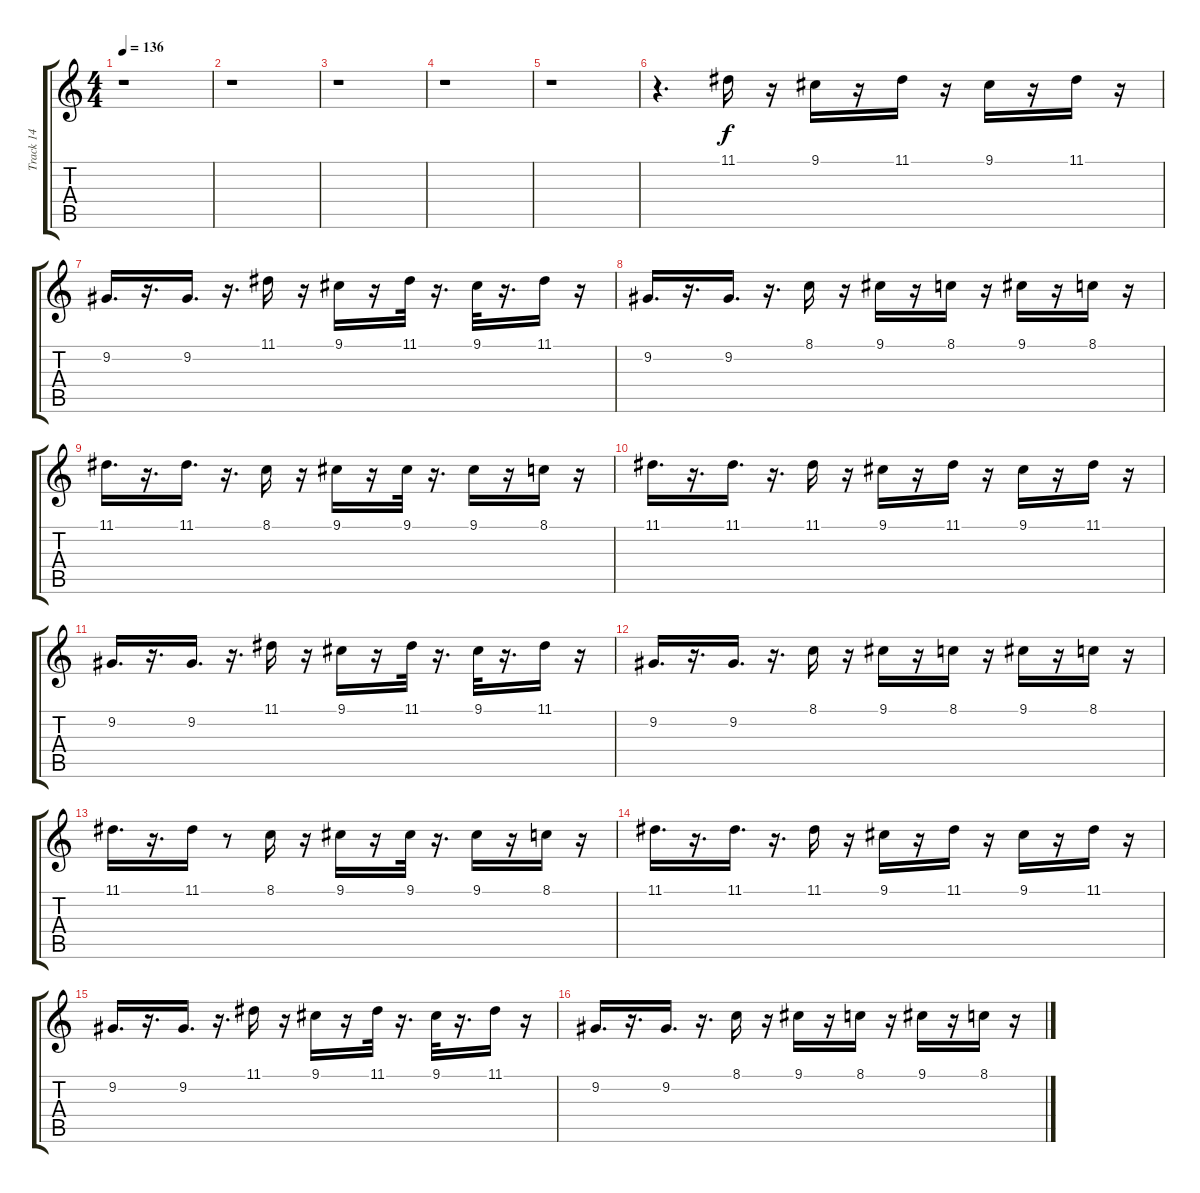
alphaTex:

\track ("Track 14" "Track 14") {instrument lead1square}
\staff {score tabs}
\tuning (E4 B3 G3 D3 A2 E2) {hide}
\ts (4 4)
\tempo 136
\clef g2
\ks c
r.1{dy f} |
r.1 |
r.1 |
r.1 |
r.1 |
r.4{d} 11.1.16 r.16 9.1.16 r.16 11.1.16 r.16 9.1.16 r.16 11.1.16 r.16 |
9.2.16{d} r.16{d} 9.2.16{d} r.16{d} 11.1.16 r.16 9.1.16 r.16 11.1.32 r.16{d} 9.1.32 r.16{d} 11.1.16 r.16 |
9.2.16{d} r.16{d} 9.2.16{d} r.16{d} 8.1.16 r.16 9.1.16 r.16 8.1.16 r.16 9.1.16 r.16 8.1.16 r.16 |
11.1.16{d} r.16{d} 11.1.16{d} r.16{d} 8.1.16 r.16 9.1.16 r.16 9.1.32 r.16{d} 9.1.16 r.16 8.1.16 r.16 |
11.1.16{d} r.16{d} 11.1.16{d} r.16{d} 11.1.16 r.16 9.1.16 r.16 11.1.16 r.16 9.1.16 r.16 11.1.16 r.16 |
9.2.16{d} r.16{d} 9.2.16{d} r.16{d} 11.1.16 r.16 9.1.16 r.16 11.1.32 r.16{d} 9.1.32 r.16{d} 11.1.16 r.16 |
9.2.16{d} r.16{d} 9.2.16{d} r.16{d} 8.1.16 r.16 9.1.16 r.16 8.1.16 r.16 9.1.16 r.16 8.1.16 r.16 |
11.1.16{d} r.16{d} 11.1.16 r.8 8.1.16 r.16 9.1.16 r.16 9.1.32 r.16{d} 9.1.16 r.16 8.1.16 r.16 |
11.1.16{d} r.16{d} 11.1.16{d} r.16{d} 11.1.16 r.16 9.1.16 r.16 11.1.16 r.16 9.1.16 r.16 11.1.16 r.16 |
9.2.16{d} r.16{d} 9.2.16{d} r.16{d} 11.1.16 r.16 9.1.16 r.16 11.1.32 r.16{d} 9.1.32 r.16{d} 11.1.16 r.16 |
9.2.16{d} r.16{d} 9.2.16{d} r.16{d} 8.1.16 r.16 9.1.16 r.16 8.1.16 r.16 9.1.16 r.16 8.1.16 r.16
